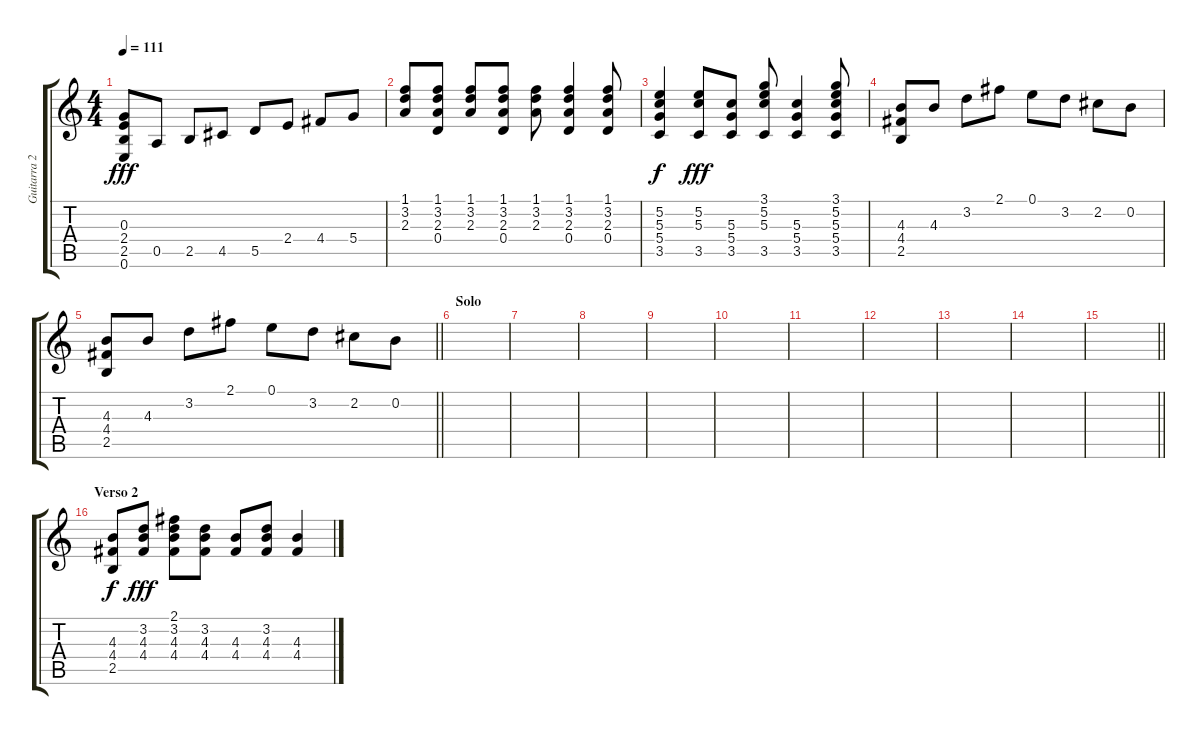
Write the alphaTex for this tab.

\track ("Guitarra 2" "Guitarra 2") {instrument acousticguitarsteel}
\staff {score tabs}
\tuning (E4 B3 G3 D3 A2 E2) {hide}
\ts (4 4)
\tempo 111
\clef g2
\ks c
(0.3 2.4 2.5 0.6).8{dy fff} 0.5.8 2.5.8 4.5.8 5.5.8 2.4.8 4.4.8 5.4.8 |
(1.1 3.2 2.3).8 (1.1 3.2 2.3 0.4).8 (1.1 3.2 2.3).8 (1.1 3.2 2.3 0.4).8 (1.1 3.2 2.3).8 (1.1 3.2 2.3 0.4).4 (1.1 3.2 2.3 0.4).8 |
(5.2 5.3 5.4 3.5).4{dy f} (5.2 5.3 3.5).8{dy fff} (5.3 5.4 3.5).8 (3.1 5.2 5.3 3.5).8 (5.3 5.4 3.5).4 (3.1 5.2 5.3 5.4 3.5).8 |
(4.3 4.4 2.5).8 4.3.8 3.2.8 2.1.8 0.1.8 3.2.8 2.2.8 0.2.8 |
\barLineRight lightlight
(4.3 4.4 2.5).8 4.3.8 3.2.8 2.1.8 0.1.8 3.2.8 2.2.8 0.2.8 |
\section ("" "Solo")
|
|
|
|
|
|
|
|
|
\barLineRight lightlight
|
\section ("" "Verso 2")
(4.3 4.4 2.5).8{dy f} (3.2 4.3 4.4).8{dy fff} (2.1 3.2 4.3 4.4).8 (3.2 4.3 4.4).8 (4.3 4.4).8 (3.2 4.3 4.4).8 (4.3 4.4).4
